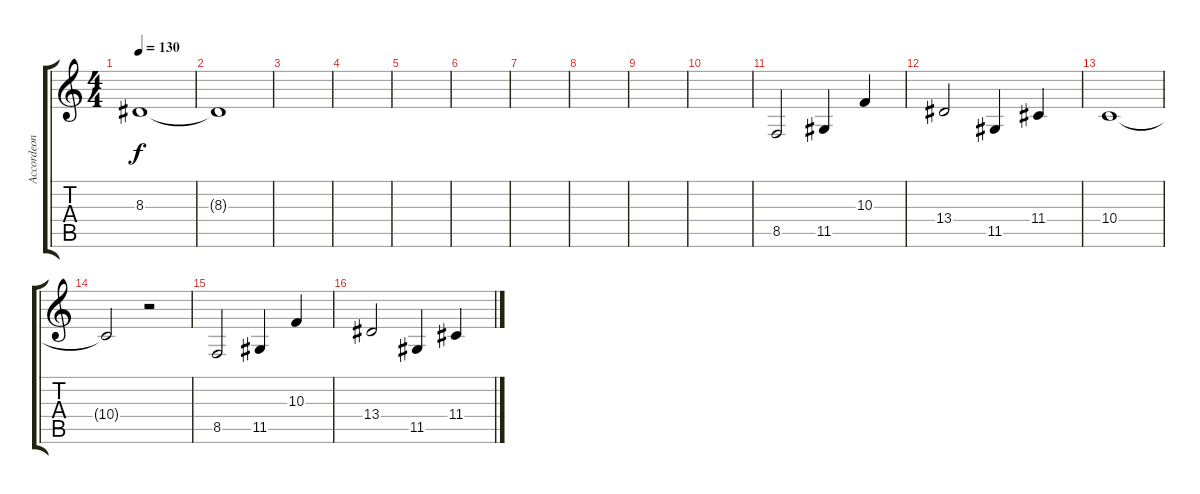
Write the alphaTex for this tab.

\track ("Accordeon" "Accordeon") {instrument accordion}
\staff {score tabs}
\tuning (E4 B3 G3 D3 A2 E2) {hide}
\ts (4 4)
\tempo 130
\clef g2
\ks c
8.3.1{dy f} |
8.3{t}.1 |
|
|
|
|
|
|
|
|
8.5.2 11.5.4 10.3.4 |
13.4.2 11.5.4 11.4.4 |
10.4.1 |
10.4{t}.2 r.2 |
8.5.2 11.5.4 10.3.4 |
13.4.2 11.5.4 11.4.4
